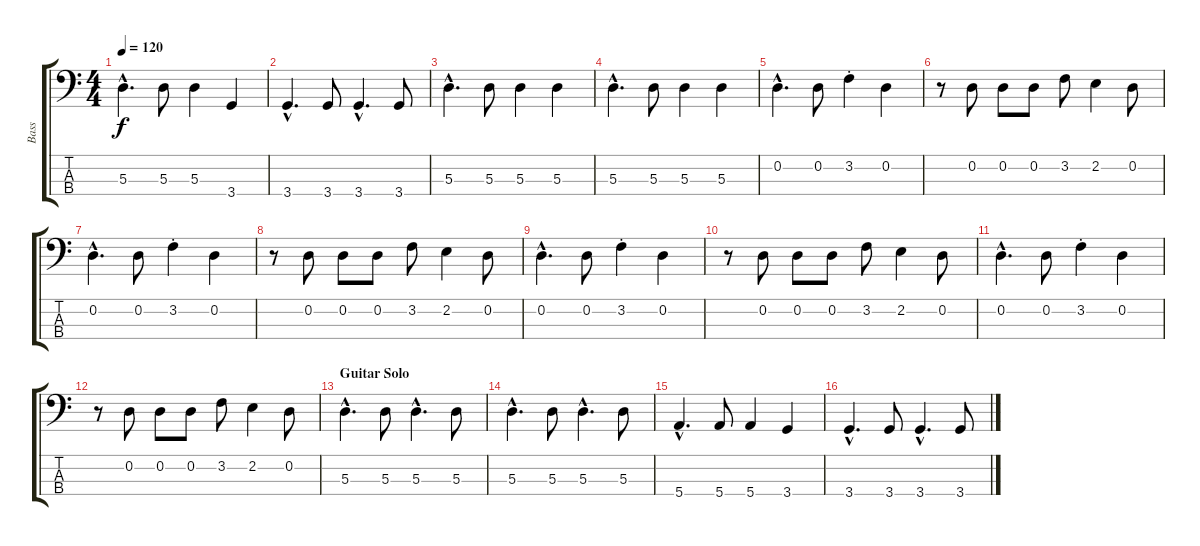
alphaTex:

\track ("Bass" "Bass") {instrument electricbassfinger}
\staff {score tabs}
\tuning (G2 D2 A1 E1) {hide}
\ts (4 4)
\tempo 120
\clef f4
\ks c
5.3{hac}.4{d dy f} 5.3.8 5.3.4 3.4.4 |
3.4{hac}.4{d} 3.4.8 3.4{hac}.4{d} 3.4.8 |
5.3{hac}.4{d} 5.3.8 5.3.4 5.3.4 |
5.3{hac}.4{d} 5.3.8 5.3.4 5.3.4 |
0.2{hac}.4{d} 0.2.8 3.2{st}.4 0.2.4 |
r.8 0.2.8 0.2.8 0.2.8 3.2.8 2.2.4 0.2.8 |
0.2{hac}.4{d} 0.2.8 3.2{st}.4 0.2.4 |
r.8 0.2.8 0.2.8 0.2.8 3.2.8 2.2.4 0.2.8 |
0.2{hac}.4{d} 0.2.8 3.2{st}.4 0.2.4 |
r.8 0.2.8 0.2.8 0.2.8 3.2.8 2.2.4 0.2.8 |
0.2{hac}.4{d} 0.2.8 3.2{st}.4 0.2.4 |
r.8 0.2.8 0.2.8 0.2.8 3.2.8 2.2.4 0.2.8 |
\section ("" "Guitar Solo")
5.3{hac}.4{d} 5.3.8 5.3{hac}.4{d} 5.3.8 |
5.3{hac}.4{d} 5.3.8 5.3{hac}.4{d} 5.3.8 |
5.4{hac}.4{d} 5.4.8 5.4.4 3.4.4 |
3.4{hac}.4{d} 3.4.8 3.4{hac}.4{d} 3.4.8
